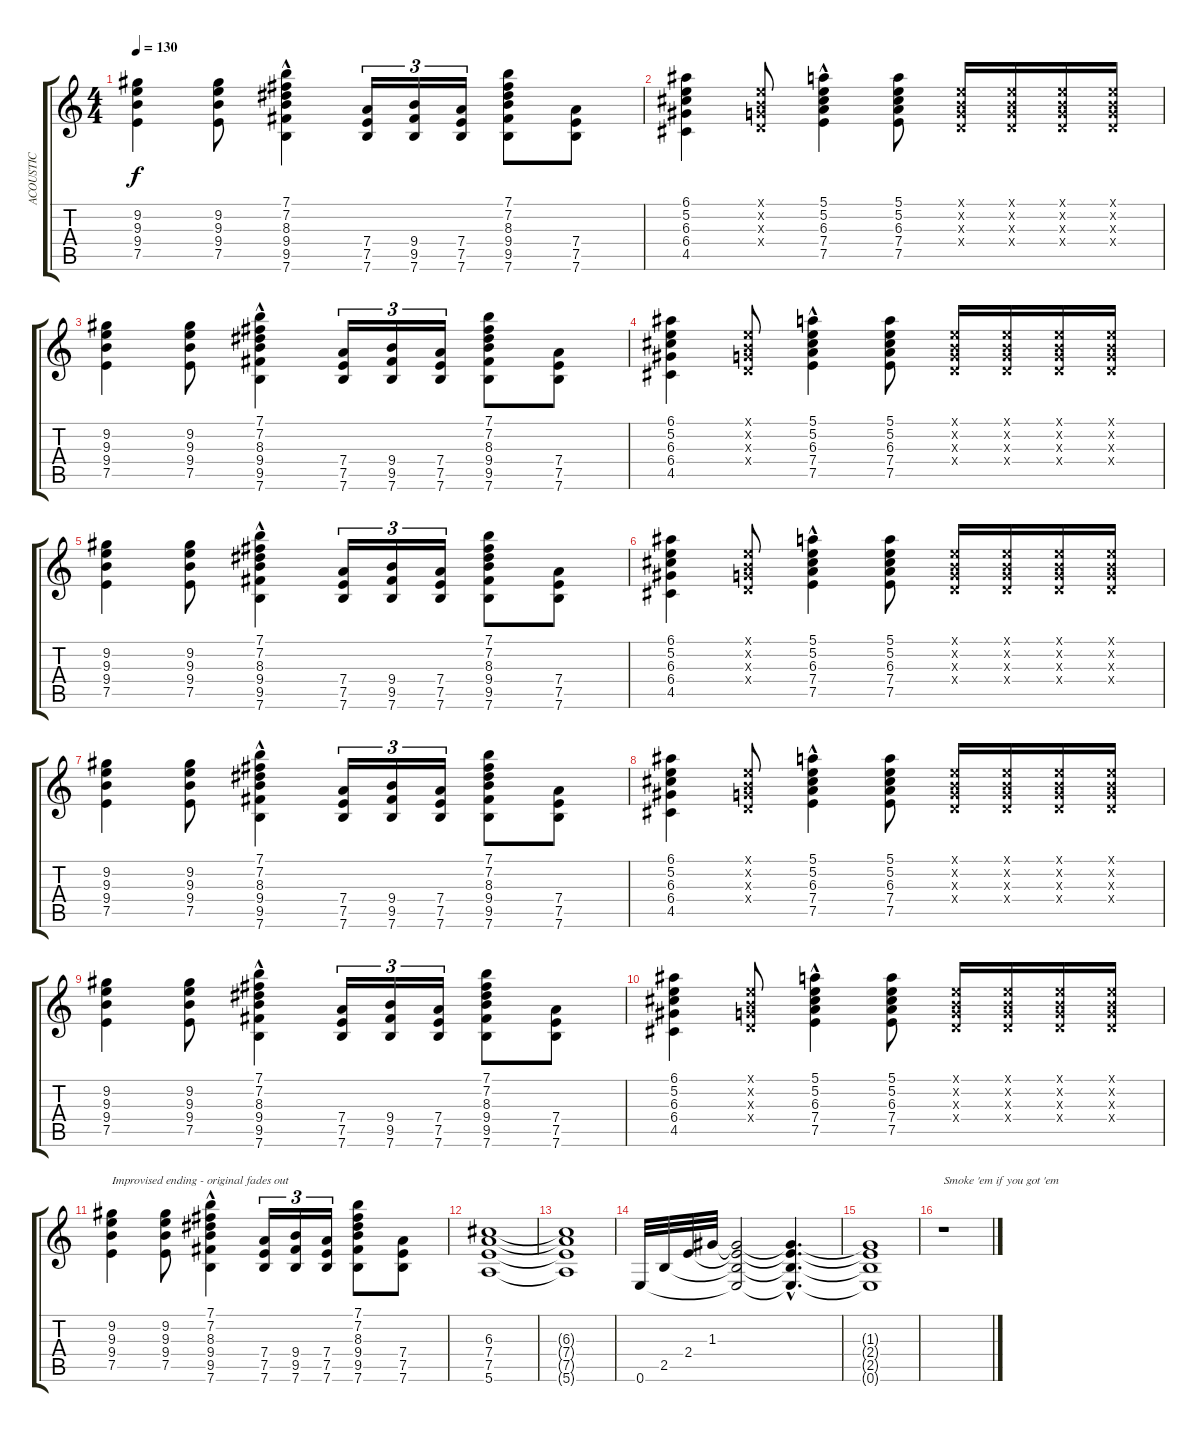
\track ("ACOUSTIC" "ACOUSTIC") {instrument acousticguitarsteel}
\staff {score tabs}
\tuning (E4 B3 G3 D3 A2 E2) {hide}
\ts (4 4)
\tempo 130
\clef g2
\ks c
(9.2 9.3 9.4 7.5).4{dy f} (9.2 9.3 9.4 7.5).8 (7.1{hac} 7.2 8.3 9.4 9.5 7.6).4 (7.4 7.5 7.6).16{tu (3 2)} (9.4 9.5 7.6).16{tu (3 2)} (7.4 7.5 7.6).16{tu (3 2)} (7.1 7.2 8.3 9.4 9.5 7.6).8 (7.4 7.5 7.6).8 |
(6.1 5.2 6.3 6.4 4.5).4 (0.1{x} 0.2{x} 0.3{x} 0.4{x}).8 (5.1{hac} 5.2 6.3 7.4 7.5).4 (5.1 5.2 6.3 7.4 7.5).8 (0.1{x} 0.2{x} 0.3{x} 0.4{x}).16 (0.1{x} 0.2{x} 0.3{x} 0.4{x}).16 (0.1{x} 0.2{x} 0.3{x} 0.4{x}).16 (0.1{x} 0.2{x} 0.3{x} 0.4{x}).16 |
(9.2 9.3 9.4 7.5).4 (9.2 9.3 9.4 7.5).8 (7.1{hac} 7.2 8.3 9.4 9.5 7.6).4 (7.4 7.5 7.6).16{tu (3 2)} (9.4 9.5 7.6).16{tu (3 2)} (7.4 7.5 7.6).16{tu (3 2)} (7.1 7.2 8.3 9.4 9.5 7.6).8 (7.4 7.5 7.6).8 |
(6.1 5.2 6.3 6.4 4.5).4 (0.1{x} 0.2{x} 0.3{x} 0.4{x}).8 (5.1{hac} 5.2 6.3 7.4 7.5).4 (5.1 5.2 6.3 7.4 7.5).8 (0.1{x} 0.2{x} 0.3{x} 0.4{x}).16 (0.1{x} 0.2{x} 0.3{x} 0.4{x}).16 (0.1{x} 0.2{x} 0.3{x} 0.4{x}).16 (0.1{x} 0.2{x} 0.3{x} 0.4{x}).16 |
(9.2 9.3 9.4 7.5).4 (9.2 9.3 9.4 7.5).8 (7.1{hac} 7.2 8.3 9.4 9.5 7.6).4 (7.4 7.5 7.6).16{tu (3 2)} (9.4 9.5 7.6).16{tu (3 2)} (7.4 7.5 7.6).16{tu (3 2)} (7.1 7.2 8.3 9.4 9.5 7.6).8 (7.4 7.5 7.6).8 |
(6.1 5.2 6.3 6.4 4.5).4 (0.1{x} 0.2{x} 0.3{x} 0.4{x}).8 (5.1{hac} 5.2 6.3 7.4 7.5).4 (5.1 5.2 6.3 7.4 7.5).8 (0.1{x} 0.2{x} 0.3{x} 0.4{x}).16 (0.1{x} 0.2{x} 0.3{x} 0.4{x}).16 (0.1{x} 0.2{x} 0.3{x} 0.4{x}).16 (0.1{x} 0.2{x} 0.3{x} 0.4{x}).16 |
(9.2 9.3 9.4 7.5).4 (9.2 9.3 9.4 7.5).8 (7.1{hac} 7.2 8.3 9.4 9.5 7.6).4 (7.4 7.5 7.6).16{tu (3 2)} (9.4 9.5 7.6).16{tu (3 2)} (7.4 7.5 7.6).16{tu (3 2)} (7.1 7.2 8.3 9.4 9.5 7.6).8 (7.4 7.5 7.6).8 |
(6.1 5.2 6.3 6.4 4.5).4 (0.1{x} 0.2{x} 0.3{x} 0.4{x}).8 (5.1{hac} 5.2 6.3 7.4 7.5).4 (5.1 5.2 6.3 7.4 7.5).8 (0.1{x} 0.2{x} 0.3{x} 0.4{x}).16 (0.1{x} 0.2{x} 0.3{x} 0.4{x}).16 (0.1{x} 0.2{x} 0.3{x} 0.4{x}).16 (0.1{x} 0.2{x} 0.3{x} 0.4{x}).16 |
(9.2 9.3 9.4 7.5).4 (9.2 9.3 9.4 7.5).8 (7.1{hac} 7.2 8.3 9.4 9.5 7.6).4 (7.4 7.5 7.6).16{tu (3 2)} (9.4 9.5 7.6).16{tu (3 2)} (7.4 7.5 7.6).16{tu (3 2)} (7.1 7.2 8.3 9.4 9.5 7.6).8 (7.4 7.5 7.6).8 |
(6.1 5.2 6.3 6.4 4.5).4 (0.1{x} 0.2{x} 0.3{x} 0.4{x}).8 (5.1{hac} 5.2 6.3 7.4 7.5).4 (5.1 5.2 6.3 7.4 7.5).8 (0.1{x} 0.2{x} 0.3{x} 0.4{x}).16 (0.1{x} 0.2{x} 0.3{x} 0.4{x}).16 (0.1{x} 0.2{x} 0.3{x} 0.4{x}).16 (0.1{x} 0.2{x} 0.3{x} 0.4{x}).16 |
(9.2 9.3 9.4 7.5).4{txt "Improvised ending - original fades out"} (9.2 9.3 9.4 7.5).8 (7.1{hac} 7.2 8.3 9.4 9.5 7.6).4 (7.4 7.5 7.6).16{tu (3 2)} (9.4 9.5 7.6).16{tu (3 2)} (7.4 7.5 7.6).16{tu (3 2)} (7.1 7.2 8.3 9.4 9.5 7.6).8 (7.4 7.5 7.6).8 |
(6.3 7.4 7.5 5.6).1 |
(6.3{t} 7.4{t} 7.5{t} 5.6{t}).1 |
0.6.32{volume 12} 2.5.32 2.4.32 1.3.32{volume 10} (1.3{t} 2.4{t} 2.5{t} 0.6{t}).2 (1.3{hac t} 2.4{hac t} 2.5{hac t} 0.6{hac t}).4{d volume 8} |
(1.3{t} 2.4{t} 2.5{t} 0.6{t}).1{volume 5} |
r.1{txt "Smoke 'em if you got 'em"}
